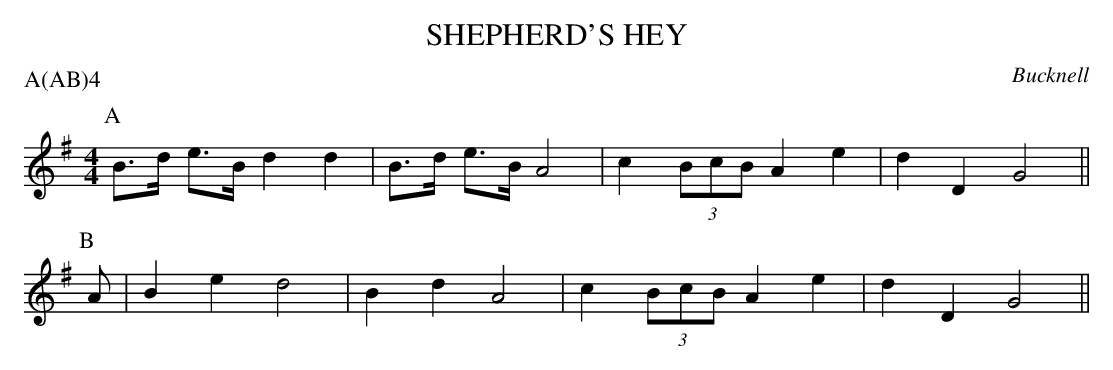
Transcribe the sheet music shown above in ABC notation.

X:1
T: SHEPHERD'S HEY
O: Bucknell
P: A(AB)4
M: 4/4
L: 1/8
K: G
P: A
   B>d e>B d2 d2 | B>d e>B A4 | c2 (3BcB A2 e2 | d2 D2 G4 ||
P: B
A | B2 e2 d4 | B2 d2 A4 | c2 (3BcB A2 e2 | d2 D2 G4 ||
